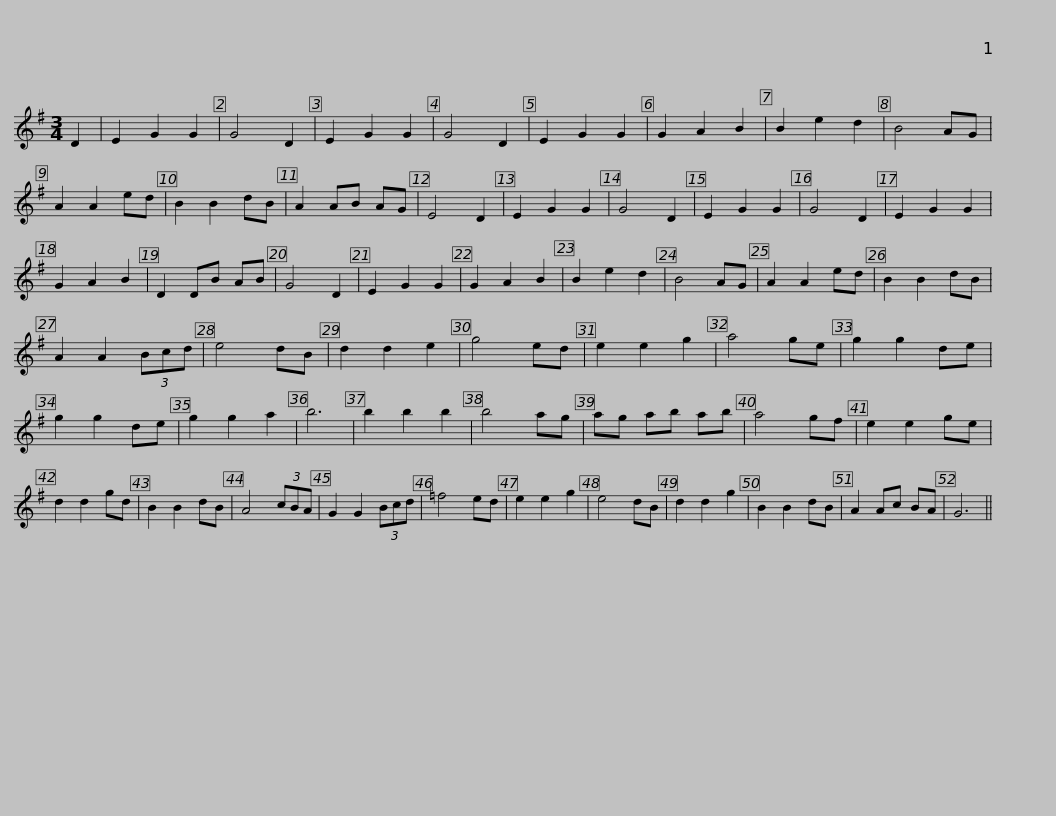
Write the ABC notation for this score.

X:1
L:1/8
M:3/4
I:linebreak $
K:G
V:1 treble
V:1
 D2 | E2 G2 G2 | G4 D2 | E2 G2 G2 | G4 D2 | %5
 E2 G2 G2 | G2 A2 B2 | B2 e2 d2 | B4 AG | A2 A2 ed | %10
 B2 B2 dB | A2 AB AG | E4 D2 |$ E2 G2 G2 | G4 D2 | %15
 E2 G2 G2 | G4 D2 | E2 G2 G2 | G2 A2 B2 | D2 DB AB | %20
 G4 D2 | E2 G2 G2 | G2 A2 B2 | B2 e2 d2 | B4 AG | %25
 A2 A2 ed |$ B2 B2 dB | A2 A2 (3Bcd | e4 dB | d2 d2 e2 | %30
 g4 ed | e2 e2 g2 | a4 ge | g2 g2 de | g2 g2 de | %35
 g2 g2 a2 | b6 | b2 b2 b2 |$ b4 ag | ag ab ab | %40
 a4 gf | e2 e2 ge | d2 d2 gd | B2 B2 dB | A4 (3cBA | %45
 G2 G2 (3Bcd | =f4 ed | e2 e2 g2 |$ e4 dB | d2 d2 g2 | %50
 B2 B2 dB | A2 Ac BA | G6 || %53
